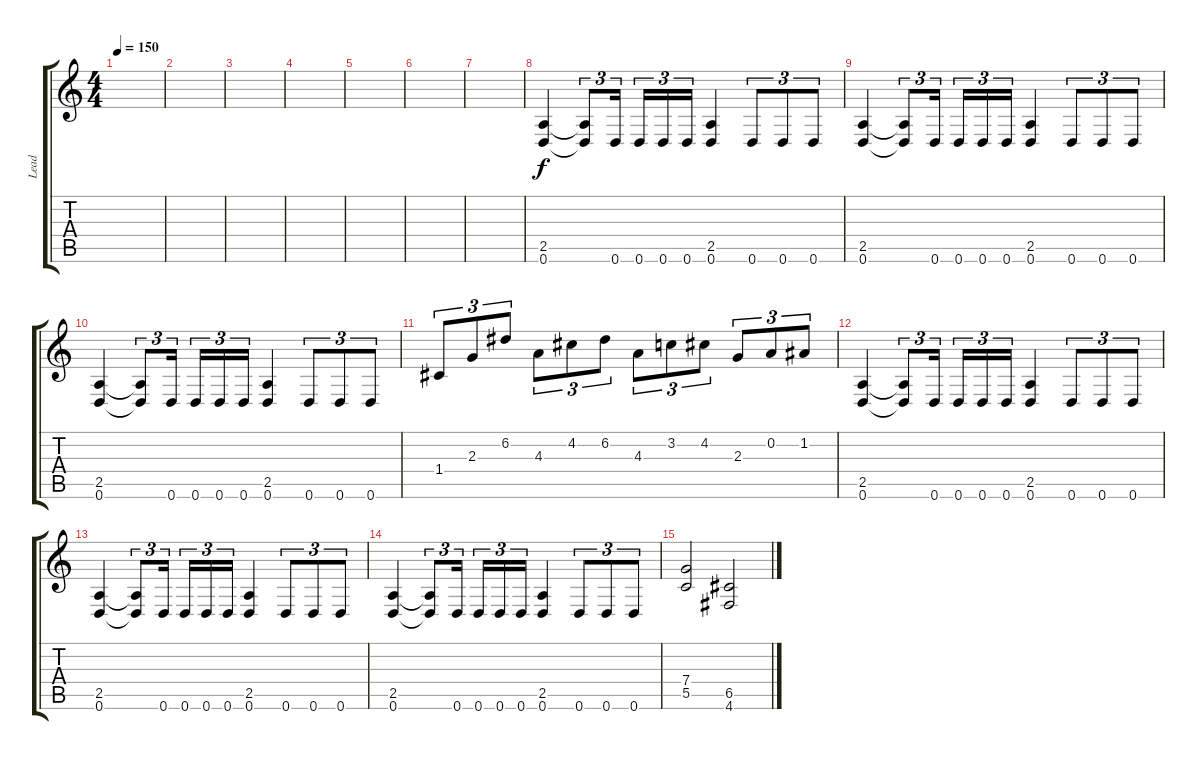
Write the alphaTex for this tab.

\track ("Lead" "Lead") {instrument overdrivenguitar}
\staff {score tabs}
\tuning (D4 A3 F3 C3 G2 D2) {hide}
\ts (4 4)
\tempo 150
\clef g2
\ks c
|
|
|
|
|
|
|
(2.5 0.6).4{volume 12} (2.5{t} 0.6{t}).8{tu (3 2)} 0.6.16{tu (3 2)} 0.6.16{tu (3 2)} 0.6.16{tu (3 2)} 0.6.16{tu (3 2)} (2.5 0.6).4 0.6.8{tu (3 2)} 0.6.8{tu (3 2)} 0.6.8{tu (3 2)} |
(2.5 0.6).4 (2.5{t} 0.6{t}).8{tu (3 2)} 0.6.16{tu (3 2)} 0.6.16{tu (3 2)} 0.6.16{tu (3 2)} 0.6.16{tu (3 2)} (2.5 0.6).4 0.6.8{tu (3 2)} 0.6.8{tu (3 2)} 0.6.8{tu (3 2)} |
(2.5 0.6).4 (2.5{t} 0.6{t}).8{tu (3 2)} 0.6.16{tu (3 2)} 0.6.16{tu (3 2)} 0.6.16{tu (3 2)} 0.6.16{tu (3 2)} (2.5 0.6).4 0.6.8{tu (3 2)} 0.6.8{tu (3 2)} 0.6.8{tu (3 2)} |
1.4.8{tu (3 2)} 2.3.8{tu (3 2)} 6.2.8{tu (3 2)} 4.3.8{tu (3 2)} 4.2.8{tu (3 2)} 6.2.8{tu (3 2)} 4.3.8{tu (3 2)} 3.2.8{tu (3 2)} 4.2.8{tu (3 2)} 2.3.8{tu (3 2)} 0.2.8{tu (3 2)} 1.2.8{tu (3 2)} |
(2.5 0.6).4{volume 12} (2.5{t} 0.6{t}).8{tu (3 2)} 0.6.16{tu (3 2)} 0.6.16{tu (3 2)} 0.6.16{tu (3 2)} 0.6.16{tu (3 2)} (2.5 0.6).4 0.6.8{tu (3 2)} 0.6.8{tu (3 2)} 0.6.8{tu (3 2)} |
(2.5 0.6).4 (2.5{t} 0.6{t}).8{tu (3 2)} 0.6.16{tu (3 2)} 0.6.16{tu (3 2)} 0.6.16{tu (3 2)} 0.6.16{tu (3 2)} (2.5 0.6).4 0.6.8{tu (3 2)} 0.6.8{tu (3 2)} 0.6.8{tu (3 2)} |
(2.5 0.6).4 (2.5{t} 0.6{t}).8{tu (3 2)} 0.6.16{tu (3 2)} 0.6.16{tu (3 2)} 0.6.16{tu (3 2)} 0.6.16{tu (3 2)} (2.5 0.6).4 0.6.8{tu (3 2)} 0.6.8{tu (3 2)} 0.6.8{tu (3 2)} |
(7.4 5.5).2 (6.5 4.6).2
